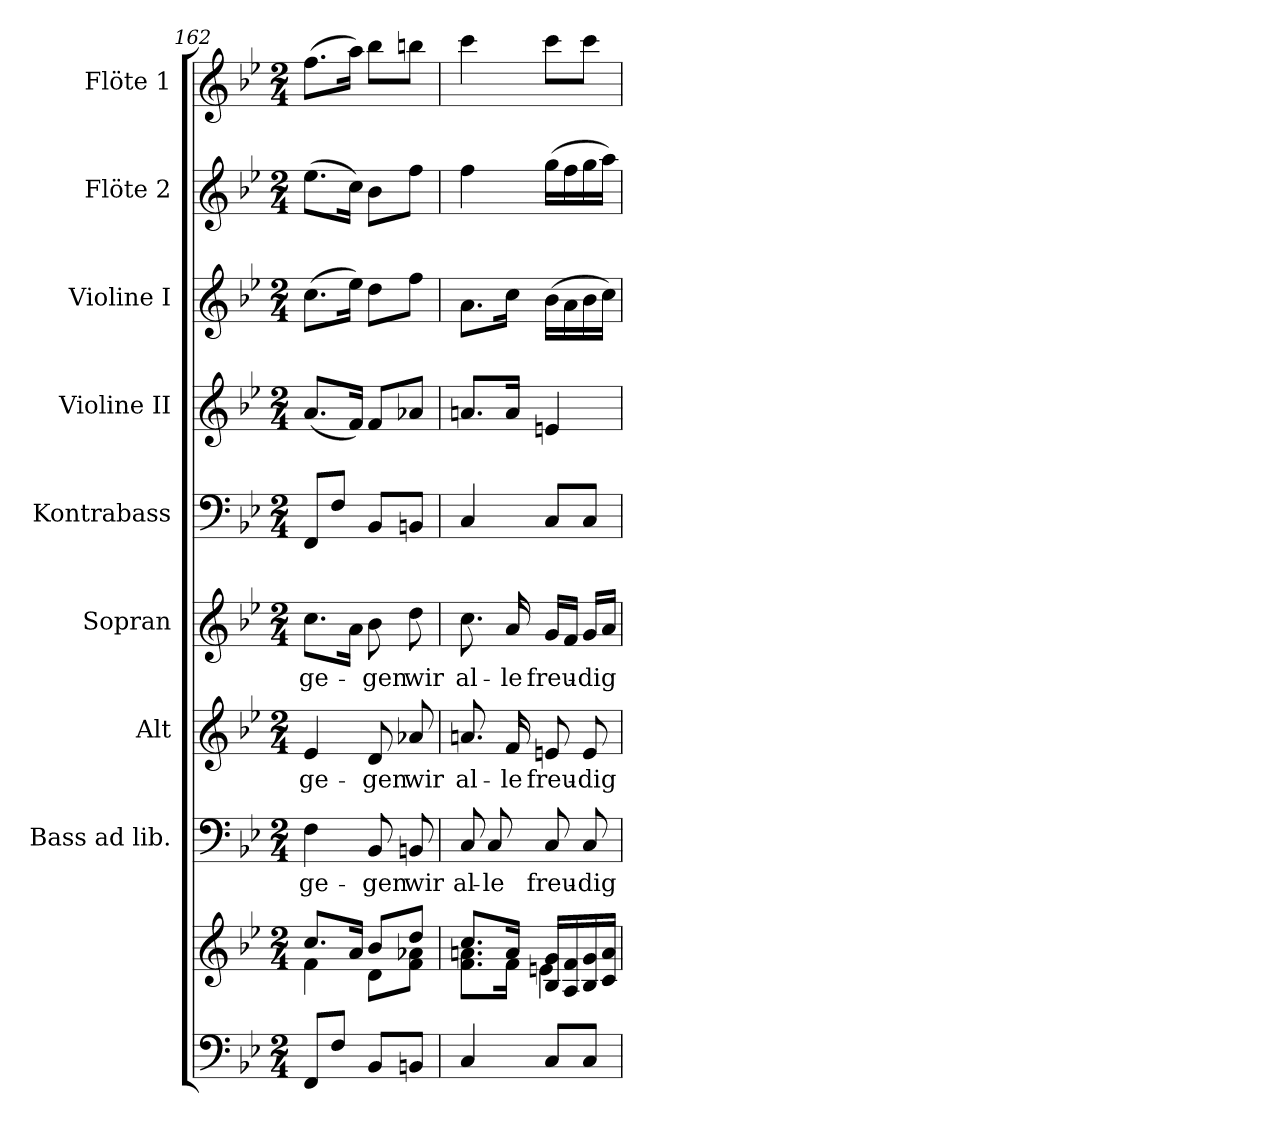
**kern	**kern	**kern	**text	**kern	**text	**kern	**text	**kern	**kern	**kern	**kern	**kern
*part9	*part9	*part8	*part8	*part7	*part7	*part6	*part6	*part5	*part4	*part3	*part2	*part1
*staff10	*staff9	*staff8	*staff8	*staff7	*staff7	*staff6	*staff6	*staff5	*staff4	*staff3	*staff2	*staff1
*	*	*I"Bass ad lib.	*	*I"Alt	*	*I"Sopran	*	*I"Kontrabass	*I"Violine II	*I"Violine I	*I"Flöte 2	*I"Flöte 1
*	*	*I'B.	*	*I'A.	*	*I'S.	*	*I'Kb.	*I'Vl. II	*I'Vl. I	*I'Fl. 2	*I'Fl. 1
*clefF4	*clefG2	*clefF4	*	*clefG2	*	*clefG2	*	*clefF4	*clefG2	*clefG2	*clefG2	*clefG2
*	*	*	*	*	*	*	*	*ITrd7c12	*	*	*	*
*k[b-e-]	*k[b-e-]	*k[b-e-]	*	*k[b-e-]	*	*k[b-e-]	*	*k[b-e-]	*k[b-e-]	*k[b-e-]	*k[b-e-]	*k[b-e-]
*B-:	*B-:	*B-:	*	*B-:	*	*B-:	*	*B-:	*B-:	*B-:	*B-:	*B-:
*M2/4	*M2/4	*M2/4	*	*M2/4	*	*M2/4	*	*M2/4	*M2/4	*M2/4	*M2/4	*M2/4
=162	=162	=162	=162	=162	=162	=162	=162	=162	=162	=162	=162	=162
*	*^	*	*	*	*	*	*	*	*	*	*	*
!	!	!	!	!LO:LY:b	!	!LO:LY:b	!	!LO:LY:b	!	!	!	!	!
8FF/L	8.cc/L	4f\	4F\	-ge-	4e-/	-ge-	8.cc\L	-ge-	8FFF/L	(<8.a/L	(>8.cc\L	(>8.ee-\L	(>8.ff\L
8F/J	.	.	.	.	.	.	.	.	8FF/J	.	.	.	.
.	16a/Jk	.	.	.	.	.	16a\Jk	.	.	16f/Jk)	16ee-\Jk)	16cc\Jk)	16aa\Jk)
!	!	!	!	!LO:LY:b	!	!LO:LY:b	!	!LO:LY:b	!	!	!	!	!
8BB-/L	8b-/L	8d\L	8BB-/	-gen	8d/	-gen	8b-\	-gen	8BBB-/L	8f/L	8dd\L	8b-\L	8bb-\L
!	!	!	!	!LO:LY:b	!	!LO:LY:b	!	!LO:LY:b	!	!	!	!	!
8BBn/J	8dd/J	8f\ 8a-X\J	8BBn/	wir	8a-X/	wir	8dd\	wir	8BBBn/J	8a-X/J	8ff\J	8ff\J	8bbn\J
=163	=163	=163	=163	=163	=163	=163	=163	=163	=163	=163	=163	=163	=163
!	!	!	!	!LO:LY:b	!	!LO:LY:b	!	!LO:LY:b	!	!	!	!	!
4C/	8.cc/L	8.f\ 8.an\L	8C/	al-	8.an/	al-	8.cc\	al-	4CC/	8.an/L	8.a\L	4ff\	4ccc\
!	!	!	!	!LO:LY:b	!	!	!	!	!	!	!	!	!
.	.	.	8C/	-le	.	.	.	.	.	.	.	.	.
!	!	!	!	!	!	!LO:LY:b	!	!LO:LY:b	!	!	!	!	!
.	16a/Jk	16f\Jk	.	.	16f/	-le	16a/	-le	.	16a/Jk	16cc\Jk	.	.
!	!	!	!	!LO:LY:b	!	!LO:LY:b	!	!LO:LY:b	!	!	!	!	!
8C/L	16B-/ 16g/LL	4en\	8C/	freu-	8en/	freu-	16g/LL	freu-	8CC/L	4en/	(>16b-\LL	(>16gg\LL	8ccc\L
.	16A/ 16f/	.	.	.	.	.	16f/JJ	.	.	.	16a\	16ff\	.
!	!	!	!	!LO:LY:b	!	!LO:LY:b	!	!LO:LY:b	!	!	!	!	!
8C/J	16B-/ 16g/	.	8C/	-dig	8e/	-dig	16g/LL	-dig	8CC/J	.	16b-\	16gg\	8ccc\J
.	16c/ 16a/JJ	.	.	.	.	.	16a/JJ	.	.	.	16cc\JJ)	16aa\JJ)	.
*	*v	*v	*	*	*	*	*	*	*	*	*	*	*
=	=	=	=	=	=	=	=	=	=	=	=	=
*-	*-	*-	*-	*-	*-	*-	*-	*-	*-	*-	*-	*-
